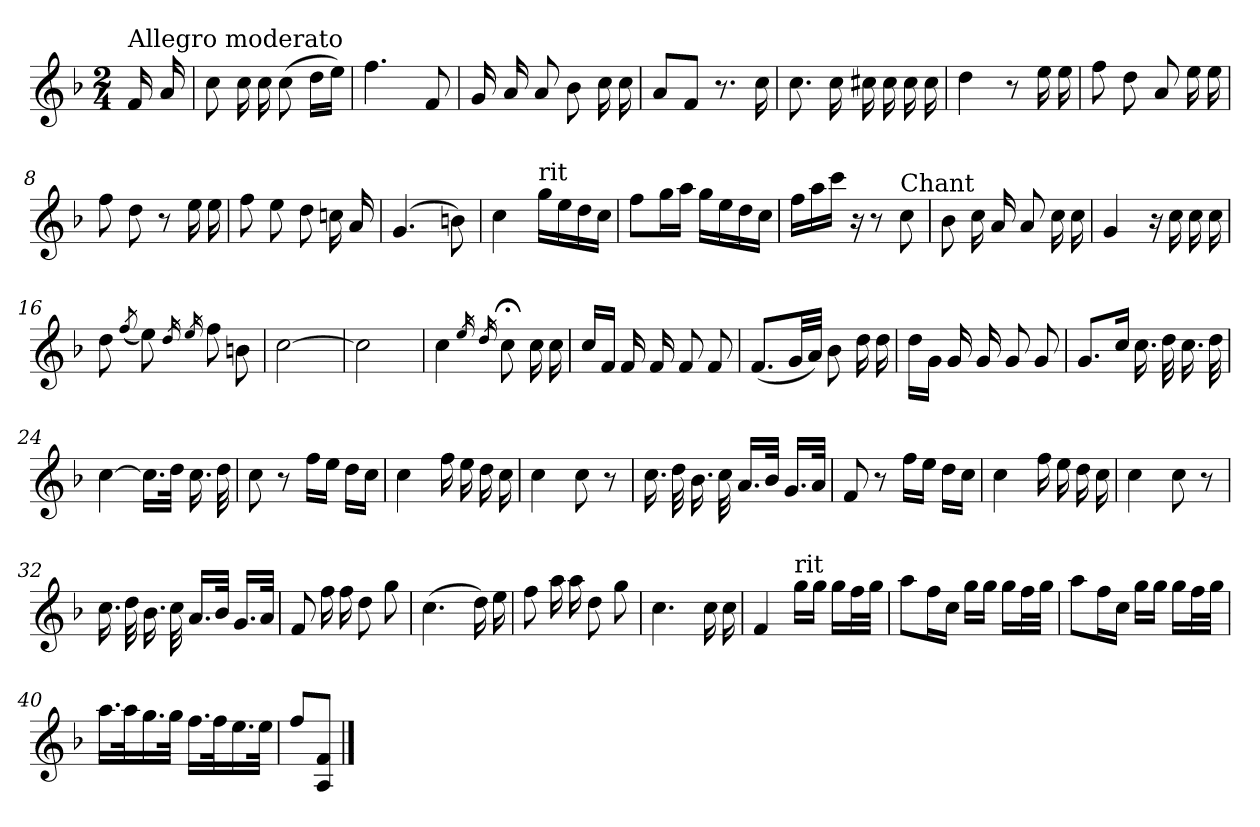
**kern
*part1
*staff1
*clefG2
*k[b-]
*F:
*M2/4
=
!LO:TX:a:t=Allegro moderato
16f/
16a/
=1
8cc\
16cc\
16cc\
(>8cc\
16dd\LL
16ee\JJ)
=2
4.ff\
8f/
=3
16g/
16a/
8a/
8b-\
16cc\
16cc\
=4
8a/L
8f/J
8.r
16cc\
=5
8.cc\
16cc\
16cc#X\
16cc#\
16cc#\
16cc#\
=6
4dd\
8r
16ee\
16ee\
!!LO:LB:g=z
=7
8ff\
8dd\
8a/
16ee\
16ee\
=8
8ff\
8dd\
8r
16ee\
16ee\
=9
8ff\
8ee\
8dd\
16ccn\
16a/
=10
(>4.g/
8bn\)
=11
4cc\
!LO:TX:a:t=rit
16gg\LL
16ee\
16dd\
16cc\JJ
=12
8ff\L
16gg\L
16aa\JJ
16gg\LL
16ee\
16dd\
16cc\JJ
!!LO:LB:g=z
=13
16ff\LL
16aa\
16ccc\JJ
16r
8r
!LO:TX:a:t=Chant
8cc\
=14
8b-\
16cc\
16a/
8a/
16cc\
16cc\
=15
4g/
16r
16cc\
16cc\
16cc\
=16
8dd\
(<8qff/
8ee\)
16qdd/
16qee/
8ff\
8bn\
=17
[2cc\
=18
2cc\]
=19
4cc\
16qee/
16qdd/
8cc;<\
16cc\
16cc\
=20
16cc/LL
16f/JJ
16f/
16f/
8f/
8f/
=21
(<8.f/L
32g/LL
32a/JJJ)
8b-\
16dd\
16dd\
!!LO:LB:g=z
=22
16dd\LL
16g\JJ
16g/
16g/
8g/
8g/
=23
8.g/L
16cc/Jk
16.cc\
32dd\
16.cc\
32dd\
=24
[4cc\
16.cc\LL]
32dd\JJk
16.cc\
32dd\
=25
8cc\
8r
16ff\LL
16ee\JJ
16dd\LL
16cc\JJ
=26
4cc\
16ff\
16ee\
16dd\
16cc\
=27
4cc\
8cc\
8r
!!LO:LB:g=z
=28
16.cc\
32dd\
16.b-\
32cc\
16.a/LL
32b-/JJk
16.g/LL
32a/JJk
=29
8f/
8r
16ff\LL
16ee\JJ
16dd\LL
16cc\JJ
=30
4cc\
16ff\
16ee\
16dd\
16cc\
=31
4cc\
8cc\
8r
=32
16.cc\
32dd\
16.b-\
32cc\
16.a/LL
32b-/JJk
16.g/LL
32a/JJk
=33
8f/
16ff\
16ff\
8dd\
8gg\
=34
(>4.cc\
16dd\)
16ee\
!!LO:LB:g=z
=35
8ff\
16aa\
16aa\
8dd\
8gg\
=36
4.cc\
16cc\
16cc\
=37
4f/
!LO:TX:a:t=rit
16gg\LL
16gg\JJ
(<16gg\LL
32ff\L
32gg\JJJ
=38
8aa\L
16ff\L
16cc\JJ
16gg\LL
16gg\JJ
(<16gg\LL
32ff\L
32gg\JJJ
=39
8aa\L
16ff\L
16cc\JJ
16gg\LL
16gg\JJ
16gg\LL
32ff\L
32gg\JJJ
=40
16.aa\LL
32aa\k
16.gg\
32gg\JJk
16.ff\LL
32ff\k
16.ee\
32ee\JJk
!!LO:LB:g=z
=41
8ff/L
8A/ 8f/J
==
*-
